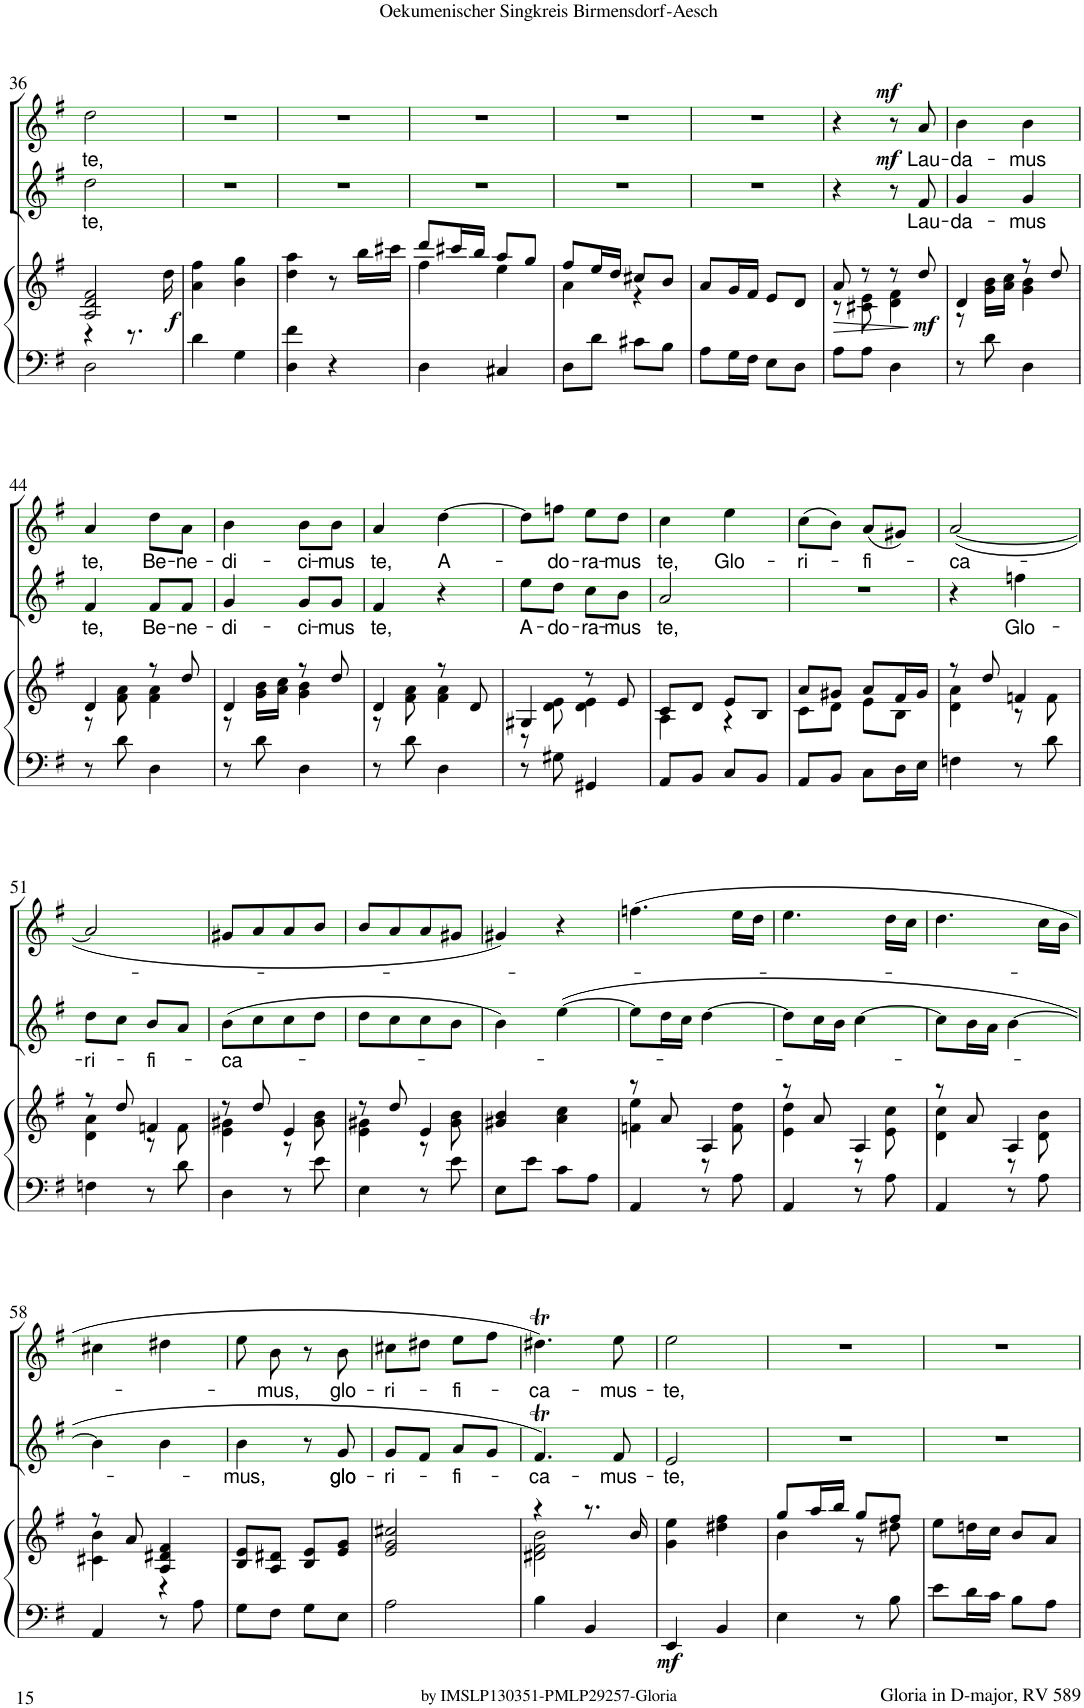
**kern	**kern	**dynam	**kern	**text	**dynam	**kern	**text	**dynam
*part3	*part3	*part3	*part2	*part2	*part2	*part1	*part1	*part1
*staff4	*staff3	*staff3/4	*staff2	*staff2	*staff2	*staff1	*staff1	*staff1
*I"Accomp.	*	*	*I"Soprano 2 Solo	*	*	*I"Soprano 1 Solo	*	*
!!LO:PB:g=z
*clefF4	*clefG2	*	*clefG2	*	*	*clefG2	*	*
*k[f#]	*k[f#]	*	*k[f#]	*	*	*k[f#]	*	*
*M2/4	*M2/4	*	*M2/4	*	*	*M2/4	*	*
=36	=36	=36	=36	=36	=36	=36	=36	=36
*	*^	*	*	*	*	*	*	*
!	!	!	!	!	!LO:LY:b	!	!	!LO:LY:b	!
2D\	2A/ 2d/ 2f#/	4r	.	2dd\	te,	.	2dd\	te,	.
.	.	8.r	.	.	.	.	.	.	.
!	!	!	!LO:DY:b	!	!	!	!	!	!
.	.	16dd\	f	.	.	.	.	.	.
*	*v	*v	*	*	*	*	*	*	*
=37	=37	=37	=37	=37	=37	=37	=37	=37
4d\	4a\ 4ff#\	.	2r	.	.	2r	.	.
4G\	4b\ 4gg\	.	.	.	.	.	.	.
=38	=38	=38	=38	=38	=38	=38	=38	=38
4D\ 4f#\	4dd\ 4aa\	.	2r	.	.	2r	.	.
4r	8r	.	.	.	.	.	.	.
.	16bb\LL	.	.	.	.	.	.	.
.	16ccc#X\JJ	.	.	.	.	.	.	.
=39	=39	=39	=39	=39	=39	=39	=39	=39
*	*^	*	*	*	*	*	*	*
4D\	8ddd/L	4ff#\	.	2r	.	.	2r	.	.
.	16ccc#X/L	.	.	.	.	.	.	.	.
.	16bb/JJ	.	.	.	.	.	.	.	.
4C#X/	8aa/L	4ee\	.	.	.	.	.	.	.
.	8gg/J	.	.	.	.	.	.	.	.
=40	=40	=40	=40	=40	=40	=40	=40	=40	=40
8D\L	8ff#/L	4a\	.	2r	.	.	2r	.	.
8d\J	16ee/L	.	.	.	.	.	.	.	.
.	16dd/JJ	.	.	.	.	.	.	.	.
8c#X\L	8cc#X/L	4r	.	.	.	.	.	.	.
8B\J	8b/J	.	.	.	.	.	.	.	.
*	*v	*v	*	*	*	*	*	*	*
=41	=41	=41	=41	=41	=41	=41	=41	=41
8A\L	8a/L	.	2r	.	.	2r	.	.
16G\L	16g/L	.	.	.	.	.	.	.
16F#\JJ	16f#/JJ	.	.	.	.	.	.	.
8E\L	8e/L	.	.	.	.	.	.	.
8D\J	8d/J	.	.	.	.	.	.	.
=42	=42	=42	=42	=42	=42	=42	=42	=42
!	!	!LO:HP:b	!	!	!	!	!	!
*	*^	*	*	*	*	*	*	*
8A\L	8a/	8r	>	4r	.	.	4r	.	.
8A\J	8r	8c#X\ 8e\	.	.	.	.	.	.	.
4D\	8r	4d\ 4f#\	.	8r	.	.	8r	.	.
!	!	!	!LO:DY:n=1:b	!	!LO:LY:b	!LO:DY:a	!	!LO:LY:b	!LO:DY:a
.	8dd/	.	] mf	8f#/	Lau-	mf	8a/	Lau-	mf
=43	=43	=43	=43	=43	=43	=43	=43	=43	=43
!	!	!	!	!	!LO:LY:b	!	!	!LO:LY:b	!
8r	4d/	8r	.	4g/	-da-	.	4b\	-da-	.
8d\	.	16g\ 16b\LL	.	.	.	.	.	.	.
.	.	16a\ 16cc\JJ	.	.	.	.	.	.	.
!	!	!	!	!	!LO:LY:b	!	!	!LO:LY:b	!
4D\	8r	4g\ 4b\	.	4g/	-mus	.	4b\	-mus	.
.	8dd/	.	.	.	.	.	.	.	.
!!LO:LB:g=z
=44	=44	=44	=44	=44	=44	=44	=44	=44	=44
!	!	!	!	!	!LO:LY:b	!	!	!LO:LY:b	!
8r	4d/	8r	.	4f#/	te,	.	4a/	te,	.
8d\	.	8f#\ 8a\	.	.	.	.	.	.	.
!	!	!	!	!	!LO:LY:b	!	!	!LO:LY:b	!
4D\	8r	4f#\ 4a\	.	8f#/L	Be-	.	8dd\L	Be-	.
!	!	!	!	!	!LO:LY:b	!	!	!LO:LY:b	!
.	8dd/	.	.	8f#/J	-ne-	.	8a\J	-ne-	.
=45	=45	=45	=45	=45	=45	=45	=45	=45	=45
!	!	!	!	!	!LO:LY:b	!	!	!LO:LY:b	!
8r	4d/	8r	.	4g/	-di-	.	4b\	-di-	.
8d\	.	16g\ 16b\LL	.	.	.	.	.	.	.
.	.	16a\ 16cc\JJ	.	.	.	.	.	.	.
!	!	!	!	!	!LO:LY:b	!	!	!LO:LY:b	!
4D\	8r	4g\ 4b\	.	8g/L	-ci-	.	8b\L	-ci-	.
!	!	!	!	!	!LO:LY:b	!	!	!LO:LY:b	!
.	8dd/	.	.	8g/J	-mus	.	8b\J	-mus	.
=46	=46	=46	=46	=46	=46	=46	=46	=46	=46
!	!	!	!	!	!LO:LY:b	!	!	!LO:LY:b	!
8r	4d/	8r	.	4f#/	te,	.	4a/	te,	.
8d\	.	8f#\ 8a\	.	.	.	.	.	.	.
!	!	!	!	!	!	!	!	!LO:LY:b	!
4D\	8r	4f#\ 4a\	.	4r	.	.	[4dd\	A-	.
.	8d/	.	.	.	.	.	.	.	.
=47	=47	=47	=47	=47	=47	=47	=47	=47	=47
!	!	!	!	!	!LO:LY:b	!	!	!	!
8r	4G#X/	8r	.	8ee\L	A-	.	8dd\L]	.	.
!	!	!	!	!	!LO:LY:b	!	!	!LO:LY:b	!
8G#X\	.	8d\ 8e\	.	8dd\J	-do-	.	8ffn\J	-do-	.
!	!	!	!	!	!LO:LY:b	!	!	!LO:LY:b	!
4GG#X/	8r	4d\ 4e\	.	8cc\L	-ra-	.	8ee\L	-ra-	.
!	!	!	!	!	!LO:LY:b	!	!	!LO:LY:b	!
.	8e/	.	.	8b\J	-mus	.	8dd\J	-mus	.
=48	=48	=48	=48	=48	=48	=48	=48	=48	=48
!	!	!	!	!	!LO:LY:b	!	!	!LO:LY:b	!
8AA/L	8c/L	4A\	.	2a/	te,	.	4cc\	te,	.
8BB/J	8d/J	.	.	.	.	.	.	.	.
!	!	!	!	!	!	!	!	!LO:LY:b	!
8C/L	8e/L	4r	.	.	.	.	4ee\	Glo-	.
8BB/J	8B/J	.	.	.	.	.	.	.	.
=49	=49	=49	=49	=49	=49	=49	=49	=49	=49
!	!	!	!	!	!	!	!	!LO:LY:b	!
8AA/L	8a/L	8c\L	.	2r	.	.	(8cc\L	-ri-	.
8BB/J	8g#X/J	8d\J	.	.	.	.	8b\J)	.	.
!	!	!	!	!	!	!	!	!LO:LY:b	!
8C\L	8a/L	8e\L	.	.	.	.	(8a/L	fi-	.
16D\L	16f#/L	8B\J	.	.	.	.	8g#X/J)	.	.
16E\JJ	16g#/JJ	.	.	.	.	.	.	.	.
=50	=50	=50	=50	=50	=50	=50	=50	=50	=50
!	!	!	!	!	!	!	!	!LO:LY:b	!
4Fn\	8r	4d\ 4a\	.	4r	.	.	([2a/	ca-	.
.	8dd/	.	.	.	.	.	.	.	.
!	!	!	!	!	!LO:LY:b	!	!	!	!
8r	4fn/	8r	.	4ffn\	Glo-	.	.	.	.
8d\	.	8f\	.	.	.	.	.	.	.
!!LO:LB:g=z
=51	=51	=51	=51	=51	=51	=51	=51	=51	=51
!	!	!	!	!	!LO:LY:b	!	!	!	!
4Fn\	8r	4d\ 4a\	.	8dd\L	-ri-	.	2a/]	.	.
.	8dd/	.	.	8cc\J	.	.	.	.	.
!	!	!	!	!	!LO:LY:b	!	!	!	!
8r	4fn/	8r	.	8b/L	fi-	.	.	.	.
8d\	.	8f\	.	8a/J	.	.	.	.	.
=52	=52	=52	=52	=52	=52	=52	=52	=52	=52
!	!	!	!	!	!LO:LY:b	!	!	!	!
4D\	8r	4e\ 4g#X\	.	(8b\L	-ca-	.	8g#X/L	.	.
.	8dd/	.	.	8cc\	.	.	8a/	.	.
8r	4e/	8r	.	8cc\	.	.	8a/	.	.
8e\	.	8g#\ 8b\	.	8dd\J	.	.	8b/J	.	.
=53	=53	=53	=53	=53	=53	=53	=53	=53	=53
4E\	8r	4e\ 4g#X\	.	8dd\L	.	.	8b/L	.	.
.	8dd/	.	.	8cc\	.	.	8a/	.	.
8r	4e/	8r	.	8cc\	.	.	8a/	.	.
8e\	.	8g#\ 8b\	.	8b\J	.	.	8g#X/J	.	.
*	*v	*v	*	*	*	*	*	*	*
=54	=54	=54	=54	=54	=54	=54	=54	=54
8E\L	4g#X/ 4b/	.	4b\)	.	.	4g#X/)	.	.
8e\J	.	.	.	.	.	.	.	.
8c\L	4a\ 4cc\	.	([4ee\	.	.	4r	.	.
8A\J	.	.	.	.	.	.	.	.
=55	=55	=55	=55	=55	=55	=55	=55	=55
*	*^	*	*	*	*	*	*	*
4AA/	8r	4fn\ 4ee\	.	8ee\L]	.	.	(4.ffn\	.	.
.	8a/	.	.	16dd\L	.	.	.	.	.
.	.	.	.	16cc\JJ	.	.	.	.	.
8r	4A/	8r	.	[4dd\	.	.	.	.	.
8A\	.	8f\ 8dd\	.	.	.	.	16ee\LL	.	.
.	.	.	.	.	.	.	16dd\JJ	.	.
=56	=56	=56	=56	=56	=56	=56	=56	=56	=56
4AA/	8r	4e\ 4dd\	.	8dd\L]	.	.	4.ee\	.	.
.	8a/	.	.	16cc\L	.	.	.	.	.
.	.	.	.	16b\JJ	.	.	.	.	.
8r	4A/	8r	.	[4cc\	.	.	.	.	.
8A\	.	8e\ 8cc\	.	.	.	.	16dd\LL	.	.
.	.	.	.	.	.	.	16cc\JJ	.	.
=57	=57	=57	=57	=57	=57	=57	=57	=57	=57
4AA/	8r	4d\ 4cc\	.	8cc\L]	.	.	4.dd\	.	.
.	8a/	.	.	16b\L	.	.	.	.	.
.	.	.	.	16a\JJ	.	.	.	.	.
8r	4A/	8r	.	[4b\	.	.	.	.	.
8A\	.	8d\ 8b\	.	.	.	.	16cc\LL	.	.
.	.	.	.	.	.	.	16b\JJ	.	.
!!LO:LB:g=z
=58	=58	=58	=58	=58	=58	=58	=58	=58	=58
4AA/	8r	4c#X\ 4b\	.	4b\]	.	.	4cc#X\	.	.
.	8a/	.	.	.	.	.	.	.	.
8r	4A/ 4d#X/ 4f#/	4r	.	4b\	.	.	4dd#X\	.	.
8A\	.	.	.	.	.	.	.	.	.
*	*v	*v	*	*	*	*	*	*	*
=59	=59	=59	=59	=59	=59	=59	=59	=59
!	!	!	!	!LO:LY:b	!	!	!	!
8G\L	8B/ 8e/L	.	4b\	-mus,	.	8ee\	.	.
!	!	!	!	!	!	!	!LO:LY:b	!
8F#\J	8A/ 8d#X/J	.	.	.	.	8b\	mus,	.
8G\L	8B/ 8e/L	.	8r	.	.	8r	.	.
!	!	!	!	!LO:LY:b	!	!	!LO:LY:b	!
8E\J	8e/ 8g/J	.	8g/	glo-	.	8b\	glo-	.
=60	=60	=60	=60	=60	=60	=60	=60	=60
!	!	!	!	!LO:LY:b	!	!	!LO:LY:b	!
2A\	2e/ 2g/ 2cc#X/	.	8g/L	-ri-	.	8cc#X\L	-ri-	.
.	.	.	8f#/J	.	.	8dd#X\J	.	.
!	!	!	!	!LO:LY:b	!	!	!LO:LY:b	!
.	.	.	8a/L	fi-	.	8ee\L	fi-	.
.	.	.	8g/J	.	.	8ff#\J	.	.
=61	=61	=61	=61	=61	=61	=61	=61	=61
*	*^	*	*	*	*	*	*	*
!	!	!	!	!	!LO:LY:b	!	!	!LO:LY:b	!
4B\	4r	2d#X\ 2f#\ 2b\	.	4.f#t/)	ca-	.	4.dd#Xt\)	ca-	.
4BB/	8.r	.	.	.	.	.	.	.	.
!	!	!	!	!	!LO:LY:b	!	!	!LO:LY:b	!
.	.	.	.	8f#/	-mus-	.	8ee\	-mus-	.
.	16b/	.	.	.	.	.	.	.	.
*	*v	*v	*	*	*	*	*	*	*
=62	=62	=62	=62	=62	=62	=62	=62	=62
!	!	!LO:DY:b=2	!	!LO:LY:b	!	!	!LO:LY:b	!
4EE/	4g\ 4ee\	mf	2e/	-te,	.	2ee\	-te,	.
4BB/	4dd#X\ 4ff#\	.	.	.	.	.	.	.
=63	=63	=63	=63	=63	=63	=63	=63	=63
*	*^	*	*	*	*	*	*	*
4E\	8gg/L	4b\	.	2r	.	.	2r	.	.
.	16aa/L	.	.	.	.	.	.	.	.
.	16bb/JJ	.	.	.	.	.	.	.	.
8r	8gg/L	8r	.	.	.	.	.	.	.
8B\	8ff#/J	8dd#X\	.	.	.	.	.	.	.
*	*v	*v	*	*	*	*	*	*	*
=64	=64	=64	=64	=64	=64	=64	=64	=64
8e\L	8ee\L	.	2r	.	.	2r	.	.
16d\L	16ddn\L	.	.	.	.	.	.	.
16c\JJ	16cc\JJ	.	.	.	.	.	.	.
8B\L	8b/L	.	.	.	.	.	.	.
8A\J	8a/J	.	.	.	.	.	.	.
=	=	=	=	=	=	=	=	=
*-	*-	*-	*-	*-	*-	*-	*-	*-
